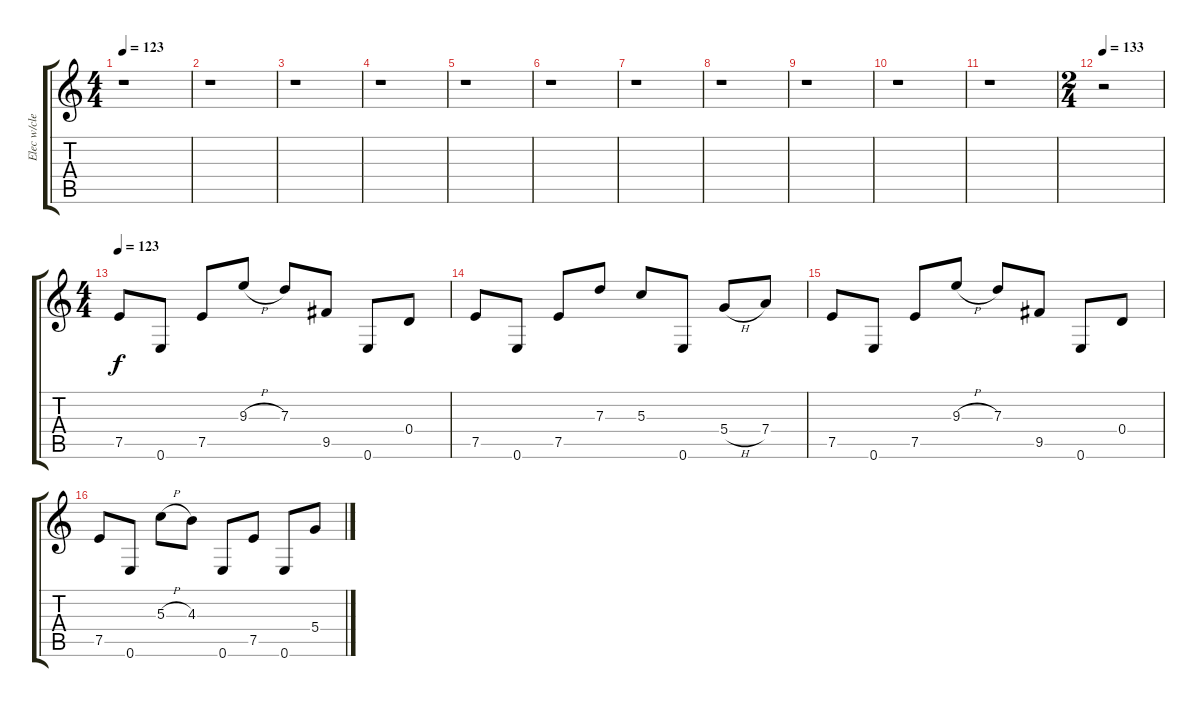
\track ("Elec w/clean" "Elec w/cle") {instrument electricguitarclean}
\staff {score tabs}
\tuning (E4 B3 G3 D3 A2 E2) {hide}
\ts (4 4)
\tempo 123
\clef g2
\ks c
r.1{dy f} |
r.1 |
r.1 |
r.1 |
r.1 |
r.1 |
r.1 |
r.1 |
r.1 |
r.1 |
r.1 |
\ts (2 4)
\tempo 133
r.2 |
\ts (4 4)
\tempo 123
7.5.8 0.6.8 7.5.8 9.3{h}.8 7.3.8 9.5.8 0.6.8 0.4.8 |
7.5.8 0.6.8 7.5.8 7.3.8 5.3.8 0.6.8 5.4{h}.8 7.4.8 |
7.5.8 0.6.8 7.5.8 9.3{h}.8 7.3.8 9.5.8 0.6.8 0.4.8 |
7.5.8 0.6.8 5.3{h}.8 4.3.8 0.6.8 7.5.8 0.6.8 5.4.8
